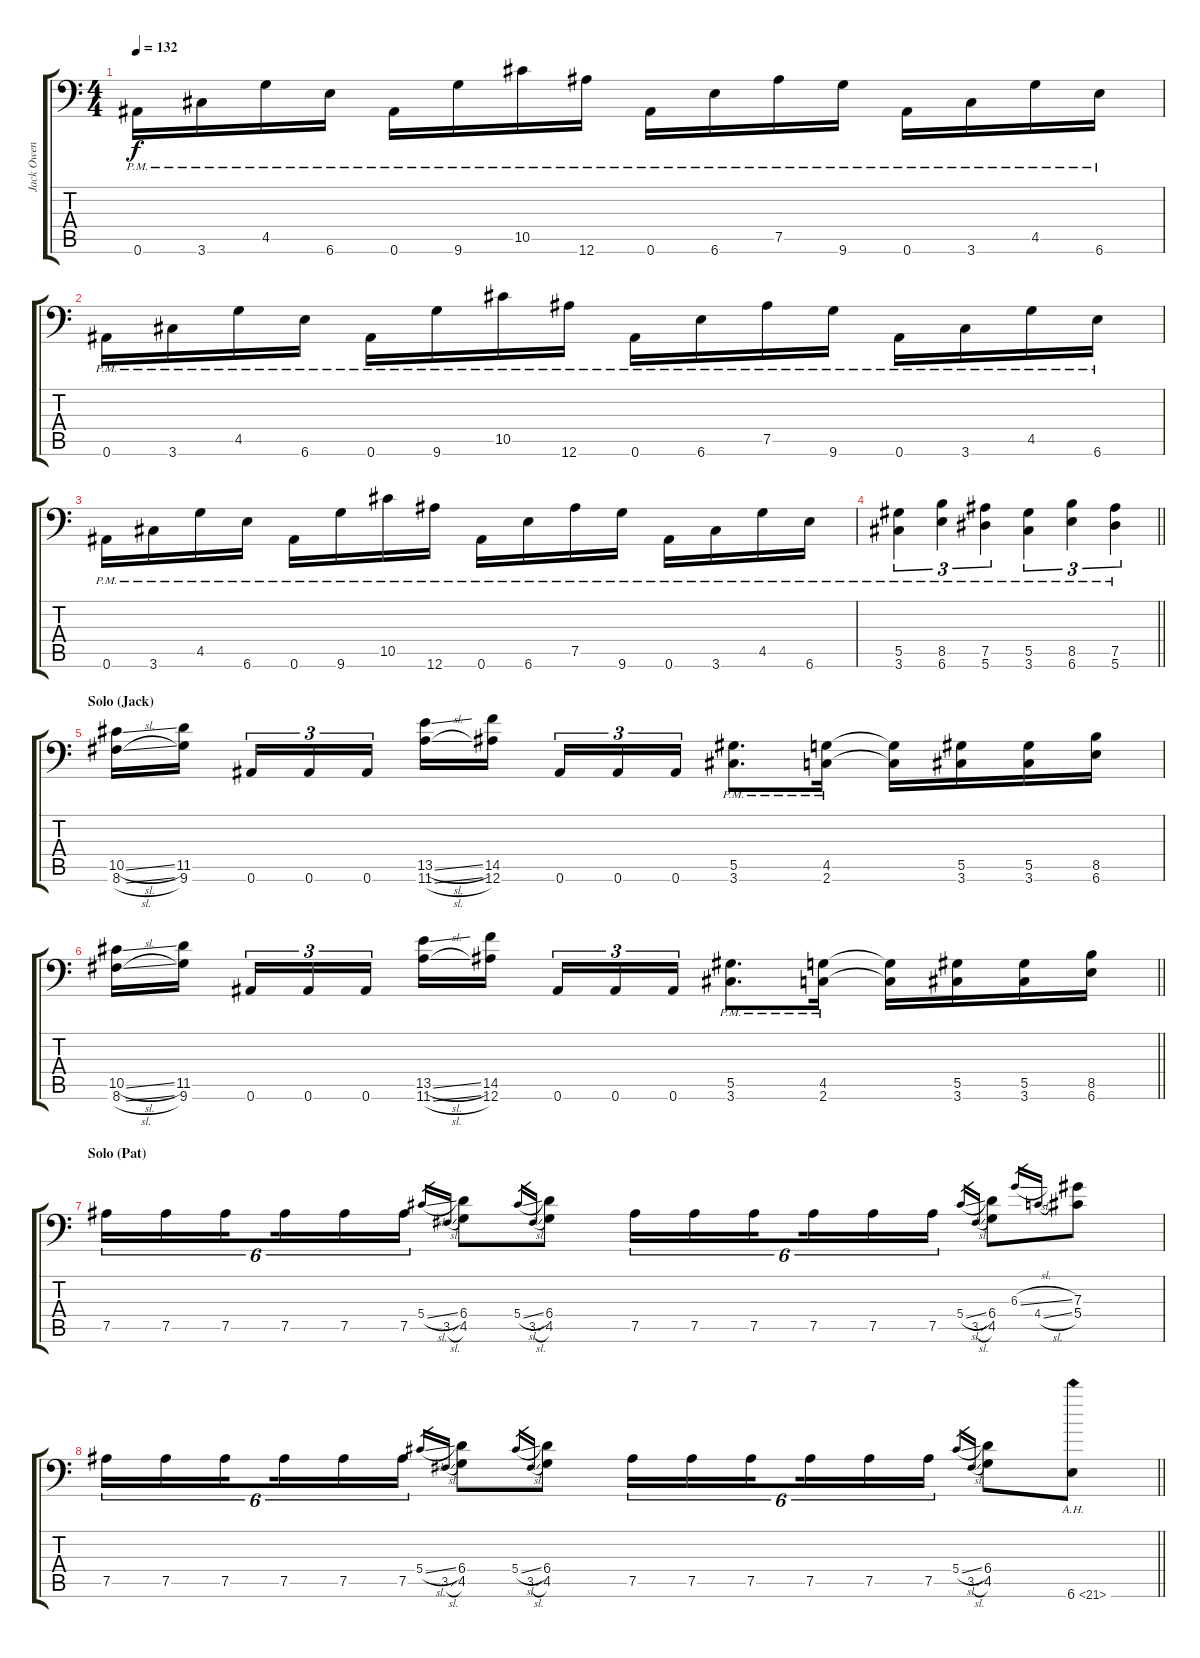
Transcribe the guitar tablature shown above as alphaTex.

\track ("Jack Owen" "Jack Owen") {instrument distortionguitar}
\staff {score tabs}
\tuning (Bb3 F3 Db3 Ab2 Eb2 Bb1) {hide}
\ts (4 4)
\tempo 132
\clef f4
\ks c
0.6{pm}.16{dy f} 3.6{pm}.16 4.5{pm}.16 6.6{pm}.16 0.6{pm}.16 9.6{pm}.16 10.5{pm}.16 12.6{pm}.16 0.6{pm}.16 6.6{pm}.16 7.5{pm}.16 9.6{pm}.16 0.6{pm}.16 3.6{pm}.16 4.5{pm}.16 6.6{pm}.16 |
0.6{pm}.16 3.6{pm}.16 4.5{pm}.16 6.6{pm}.16 0.6{pm}.16 9.6{pm}.16 10.5{pm}.16 12.6{pm}.16 0.6{pm}.16 6.6{pm}.16 7.5{pm}.16 9.6{pm}.16 0.6{pm}.16 3.6{pm}.16 4.5{pm}.16 6.6{pm}.16 |
0.6{pm}.16 3.6{pm}.16 4.5{pm}.16 6.6{pm}.16 0.6{pm}.16 9.6{pm}.16 10.5{pm}.16 12.6{pm}.16 0.6{pm}.16 6.6{pm}.16 7.5{pm}.16 9.6{pm}.16 0.6{pm}.16 3.6{pm}.16 4.5{pm}.16 6.6{pm}.16 |
\barLineRight lightlight
(5.5{pm} 3.6{pm}).4{tu (3 2)} (8.5{pm} 6.6{pm}).4{tu (3 2)} (7.5{pm} 5.6{pm}).4{tu (3 2)} (5.5{pm} 3.6{pm}).4{tu (3 2)} (8.5{pm} 6.6{pm}).4{tu (3 2)} (7.5{pm} 5.6{pm}).4{tu (3 2)} |
\section ("" "Solo (Jack)")
(10.5{sl} 8.6{sl}).16 (11.5 9.6).16{beam splitsecondary} 0.6.16{tu (3 2)} 0.6.16{tu (3 2)} 0.6.16{tu (3 2)} (13.5{sl} 11.6{sl}).16 (14.5 12.6).16{beam splitsecondary} 0.6.16{tu (3 2)} 0.6.16{tu (3 2)} 0.6.16{tu (3 2)} (5.5{pm} 3.6{pm}).8{d} (4.5{pm} 2.6{pm}).16 (4.5{t} 2.6{t}).16 (5.5 3.6).16 (5.5 3.6).16 (8.5 6.6).16 |
\barLineRight lightlight
(10.5{sl} 8.6{sl}).16 (11.5 9.6).16{beam splitsecondary} 0.6.16{tu (3 2)} 0.6.16{tu (3 2)} 0.6.16{tu (3 2)} (13.5{sl} 11.6{sl}).16 (14.5 12.6).16{beam splitsecondary} 0.6.16{tu (3 2)} 0.6.16{tu (3 2)} 0.6.16{tu (3 2)} (5.5{pm} 3.6{pm}).8{d} (4.5{pm} 2.6{pm}).16 (4.5{t} 2.6{t}).16 (5.5 3.6).16 (5.5 3.6).16 (8.5 6.6).16 |
\section ("" "Solo (Pat)")
7.5.16{tu (6 4)} 7.5.16{tu (6 4)} 7.5.16{tu (6 4) beam splitsecondary} 7.5.16{tu (6 4)} 7.5.16{tu (6 4)} 7.5.16{tu (6 4)} 5.4{sl}.16{gr} 3.5{sl}.16{gr} (6.4 4.5).8 5.4{sl}.16{gr} 3.5{sl}.16{gr} (6.4 4.5).8 7.5.16{tu (6 4)} 7.5.16{tu (6 4)} 7.5.16{tu (6 4) beam splitsecondary} 7.5.16{tu (6 4)} 7.5.16{tu (6 4)} 7.5.16{tu (6 4)} 5.4{sl}.16{gr} 3.5{sl}.16{gr} (6.4 4.5).8 6.3{sl}.16{gr} 4.4{sl}.16{gr} (7.3 5.4).8 |
\barLineRight lightlight
7.5.16{tu (6 4)} 7.5.16{tu (6 4)} 7.5.16{tu (6 4) beam splitsecondary} 7.5.16{tu (6 4)} 7.5.16{tu (6 4)} 7.5.16{tu (6 4)} 5.4{sl}.16{gr} 3.5{sl}.16{gr} (6.4 4.5).8 5.4{sl}.16{gr} 3.5{sl}.16{gr} (6.4 4.5).8 7.5.16{tu (6 4)} 7.5.16{tu (6 4)} 7.5.16{tu (6 4) beam splitsecondary} 7.5.16{tu (6 4)} 7.5.16{tu (6 4)} 7.5.16{tu (6 4)} 5.4{sl}.16{gr} 3.5{sl}.16{gr} (6.4 4.5).8 6.6{ah 15}.8
